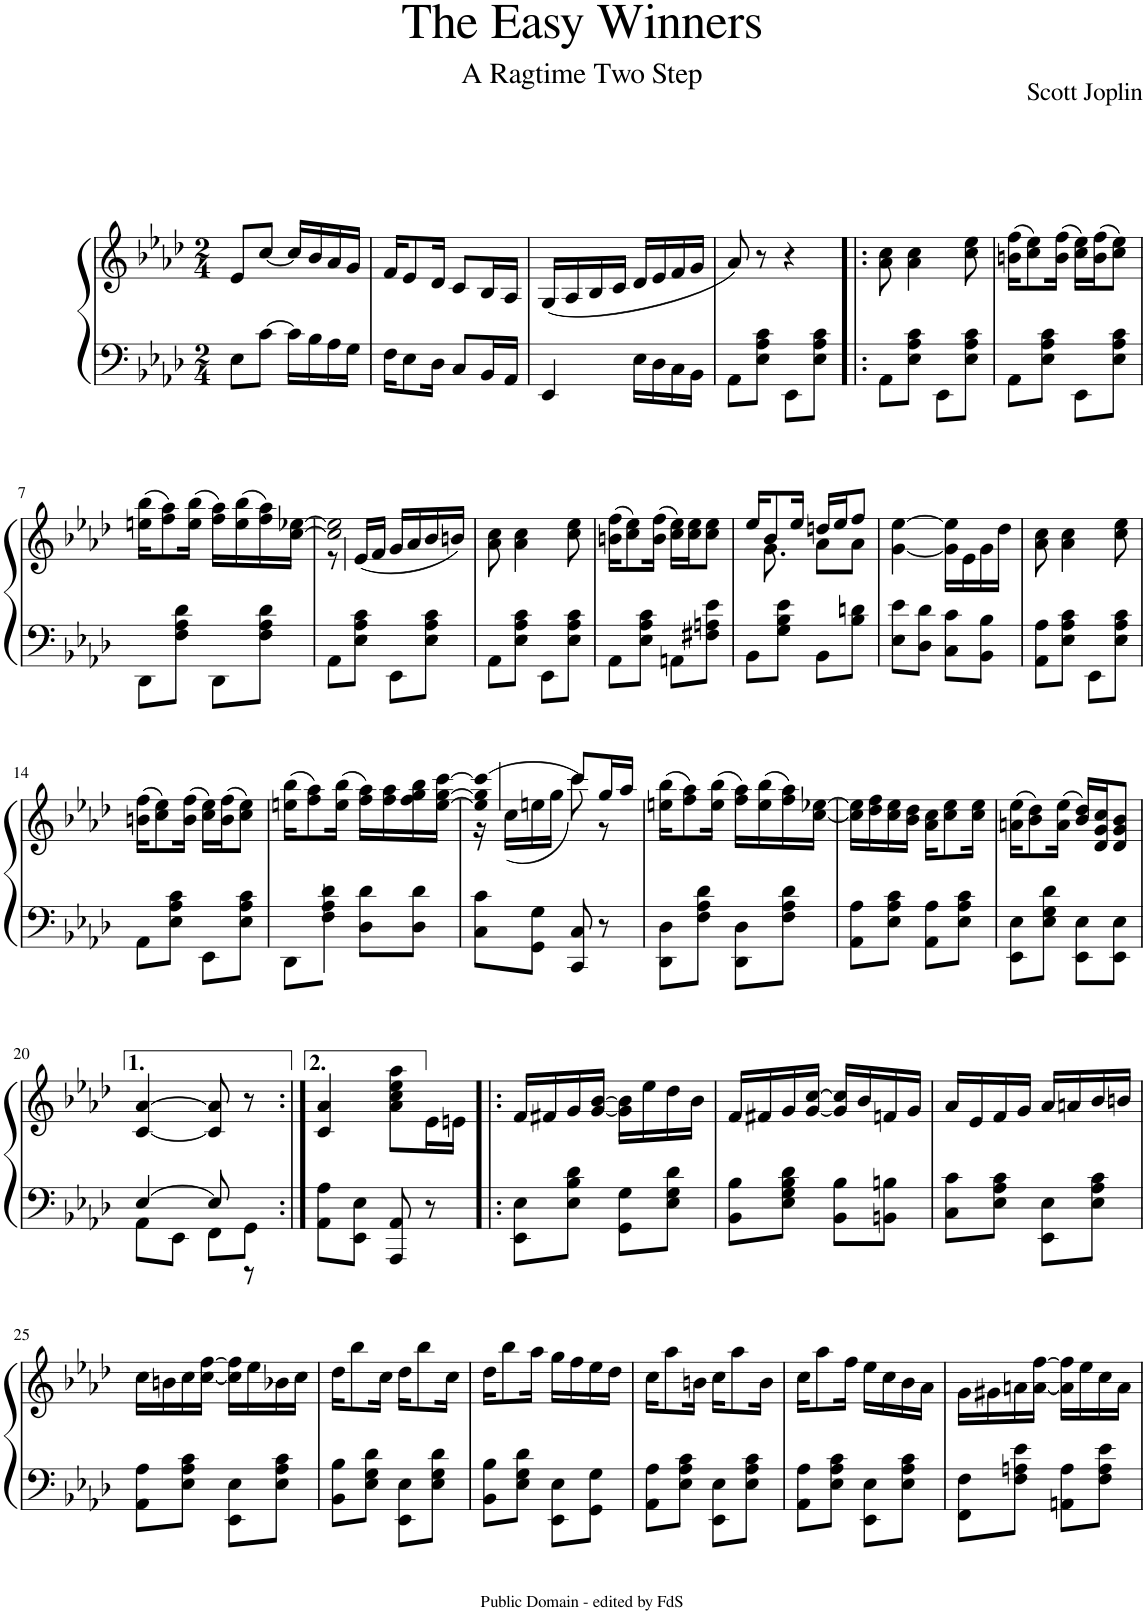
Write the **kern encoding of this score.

**kern	**kern
*part1	*part1
*staff2	*staff1
*I"Piano	*
*I'Pno	*
*clefF4	*clefG2
*k[b-e-a-d-]	*k[b-e-a-d-]
*M2/4	*M2/4
=1	=1
8E-\L	8e-/L
[8c\J	[8cc/J
16c\LL]	16cc/LL]
16B-\	16b-/
16A-\	16a-/
16G\JJ	16g/JJ
=2	=2
16F\KL	16f/KL
8E-\	8e-/
16D-\Jk	16d-/Jk
8C/L	8c/L
16BB-/L	16B-/L
16AA-/JJ	16A-/JJ
=3	=3
4EE-/	(16G/LL
.	16A-/
.	16B-/
.	16c/JJ
16E-\LL	16d-/LL
16D-\	16e-/
16C\	16f/
16BB-\JJ	16g/JJ
=4	=4
8AA-\L	8a-/)
8E-\ 8A-\ 8c\J	8r
8EE-\L	4r
8E-\ 8A-\ 8c\J	.
=5!|:	=5!|:
8AA-\L	8a-\ 8cc\
8E-\ 8A-\ 8c\J	4a-\ 4cc\
8EE-\L	.
8E-\ 8A-\ 8c\J	8cc\ 8ee-\
=6	=6
8AA-\L	(16bn\ 16ff\KL
.	8cc\ 8ee-\)
8E-\ 8A-\ 8c\J	.
.	(16b\ 16ff\Jk
8EE-\L	16cc\ 16ee-\LL)
.	(16b\ 16ff\J
8E-\ 8A-\ 8c\J	8cc\ 8ee-\J)
!!LO:LB:g=z
=7	=7
8DD-\L	(16een\ 16bb-\KL
.	8ff\ 8aa-\)
8F\ 8A-\ 8d-\J	.
.	(16ee\ 16bb-\Jk
8DD-\L	16ff\ 16aa-\LL)
.	(16ee\ 16bb-\
8F\ 8A-\ 8d-\J	16ff\ 16aa-\)
.	[16cc\ [16ee-X\JJ
=8	=8
*	*^
8AA-\L	2cc/] 2ee-/]	8r
8E-\ 8A-\ 8c\J	.	(16e-/LL
.	.	16f/JJ
8EE-\L	.	16g/LL
.	.	16a-/
8E-\ 8A-\ 8c\J	.	16b-/
.	.	16bn/JJ)
*	*v	*v
=9	=9
8AA-\L	8a-\ 8cc\
8E-\ 8A-\ 8c\J	4a-\ 4cc\
8EE-\L	.
8E-\ 8A-\ 8c\J	8cc\ 8ee-\
=10	=10
8AA-\L	(16bn\ 16ff\KL
.	8cc\ 8ee-\)
8E-\ 8A-\ 8c\J	.
.	(16b\ 16ff\Jk
8AAn\L	16cc\ 16ee-\LL)
.	16cc\ 16ee-\J
8F#X\ 8An\ 8e-\J	8cc\ 8ee-\J
=11	=11
*	*^
8BB-\L	16ee-/KL	16ryy
.	8b-/	8.g\
8G\ 8B-\ 8e-\J	.	.
.	16ee-/Jk	.
8BB-\L	16ddn/LL	8a-\L
.	16ee-/J	.
8B-\ 8dn\J	8ff/J	8a-\J
*	*v	*v
=12	=12
8E-\ 8e-\L	[4g\ [4ee-\
8D-\ 8d-\J	.
8C\ 8c\L	16g\] 16ee-\]LL
.	16e-\
8BB-\ 8B-\J	16g\
.	16dd-\JJ
=13	=13
8AA-\ 8A-\L	8a-\ 8cc\
8E-\ 8A-\ 8c\J	4a-\ 4cc\
8EE-\L	.
8E-\ 8A-\ 8c\J	8cc\ 8ee-\
!!LO:LB:g=z
=14	=14
8AA-\L	(16bn\ 16ff\KL
.	8cc\ 8ee-\)
8E-\ 8A-\ 8c\J	.
.	(16b\ 16ff\Jk
8EE-\L	16cc\ 16ee-\LL)
.	(16b\ 16ff\J
8E-\ 8A-\ 8c\J	8cc\ 8ee-\J)
=15	=15
8DD-\L	(16een\ 16bb-\KL
.	8ff\ 8aa-\)
8F\ 8A-\ 8d-\J	.
.	(16ee\ 16bb-\Jk
8D-\ 8d-\L	16ff\ 16aa-\LL)
.	16ff\ 16aa-\
8D-\ 8d-\J	16ff\ 16gg\ 16bb-\
.	[16ee\ [16gg\ [16ccc\JJ
=16	=16
*	*^
8C\ 8c\L	(4ee/] 4gg/] 4ccc/]	16r
.	.	(16cc\LL
8GG\ 8G\J	.	16een\
.	.	16gg\JJ
8CC/ 8C/	8ccc/L)	8ccc\)
8r	16gg/L	8r
.	16aa-/JJ	.
*	*v	*v
=17	=17
8DD-\ 8D-\L	(16een\ 16bb-\KL
.	8ff\ 8aa-\)
8F\ 8A-\ 8d-\J	.
.	(16ee\ 16bb-\Jk
8DD-\ 8D-\L	16ff\ 16aa-\LL)
.	(16ee\ 16bb-\
8F\ 8A-\ 8d-\J	16ff\ 16aa-\)
.	[16cc\ [16ee-X\JJ
=18	=18
8AA-\ 8A-\L	16cc\] 16ee-\]LL
.	16dd-\ 16ff\
8E-\ 8A-\ 8c\J	16cc\ 16ee-\
.	16b-\ 16dd-\JJ
8AA-\ 8A-\L	16a-\ 16cc\KL
.	8cc\ 8ee-\
8E-\ 8A-\ 8c\J	.
.	16cc\ 16ee-\Jk
=19	=19
8EE-\ 8E-\L	(16an\ 16ee-\KL
.	8b-\ 8dd-\)
8E-\ 8G\ 8d-\J	.
.	(16a\ 16ee-\Jk
8EE-\ 8E-\L	16b-/ 16dd-/LL)
.	16d-/ 16g/ 16cc/J
8EE-\ 8E-\J	8d-/ 8g/ 8b-/J
!!LO:LB:g=z
=20	=20
*^	*
8AA-\L	[4E-/	[4c/ [4a-/
8EE-\J	.	.
8FF\L	8E-/]	8c/] 8a-/]
8GG\J	8r	8r
*v	*v	*
=21:|!	=21:|!
8AA-\ 8A-\L	4c/ 4a-/
8EE-\ 8E-\J	.
8AAA-/ 8AA-/	8a-\ 8cc\ 8ee-\ 8aa-\L
8r	16e-\L
.	16en\JJ
=22!|:	=22!|:
8EE-\ 8E-\L	16f/LL
.	16f#X/
8E-\ 8B-\ 8d-\J	16g/
.	[16g/ [16b-/JJ
8GG\ 8G\L	16g\] 16b-\]LL
.	16ee-\
8E-\ 8G\ 8d-\J	16dd-\
.	16b-\JJ
=23	=23
8BB-\ 8B-\L	16f/LL
.	16f#X/
8E-\ 8G\ 8B-\ 8d-\J	16g/
.	[16g/ [16cc/JJ
8BB-\ 8B-\L	16g/] 16cc/]LL
.	16b-/
8BBn\ 8Bn\J	16fn/
.	16g/JJ
=24	=24
8C\ 8c\L	16a-/LL
.	16e-/
8E-\ 8A-\ 8c\J	16f/
.	16g/JJ
8EE-\ 8E-\L	16a-/LL
.	16an/
8E-\ 8A-\ 8c\J	16b-/
.	16bn/JJ
!!LO:LB:g=z
=25	=25
8AA-\ 8A-\L	16cc\LL
.	16bn\
8E-\ 8A-\ 8c\J	16cc\
.	[16cc\ [16ff\JJ
8EE-\ 8E-\L	16cc\] 16ff\]LL
.	16ee-\
8E-\ 8A-\ 8c\J	16b-X\
.	16cc\JJ
=26	=26
8BB-\ 8B-\L	16dd-\KL
.	8bb-\
8E-\ 8G\ 8d-\J	.
.	16cc\Jk
8EE-\ 8E-\L	16dd-\KL
.	8bb-\
8E-\ 8G\ 8d-\J	.
.	16cc\Jk
=27	=27
8BB-\ 8B-\L	16dd-\KL
.	8bb-\
8E-\ 8G\ 8d-\J	.
.	16aa-\Jk
8EE-\ 8E-\L	16gg\LL
.	16ff\
8GG\ 8G\J	16ee-\
.	16dd-\JJ
=28	=28
8AA-\ 8A-\L	16cc\KL
.	8aa-\
8E-\ 8A-\ 8c\J	.
.	16bn\Jk
8EE-\ 8E-\L	16cc\KL
.	8aa-\
8E-\ 8A-\ 8c\J	.
.	16b\Jk
=29	=29
8AA-\ 8A-\L	16cc\KL
.	8aa-\
8E-\ 8A-\ 8c\J	.
.	16ff\Jk
8EE-\ 8E-\L	16ee-\LL
.	16cc\
8E-\ 8A-\ 8c\J	16b-\
.	16a-\JJ
=30	=30
8FF\ 8F\L	16g\LL
.	16g#X\
8F\ 8An\ 8e-\J	16an\
.	[16a\ [16ff\JJ
8AAn\ 8A\L	16a\] 16ff\]LL
.	16ee-\
8F\ 8A\ 8e-\J	16cc\
.	16a\JJ
=	=
*-	*-
